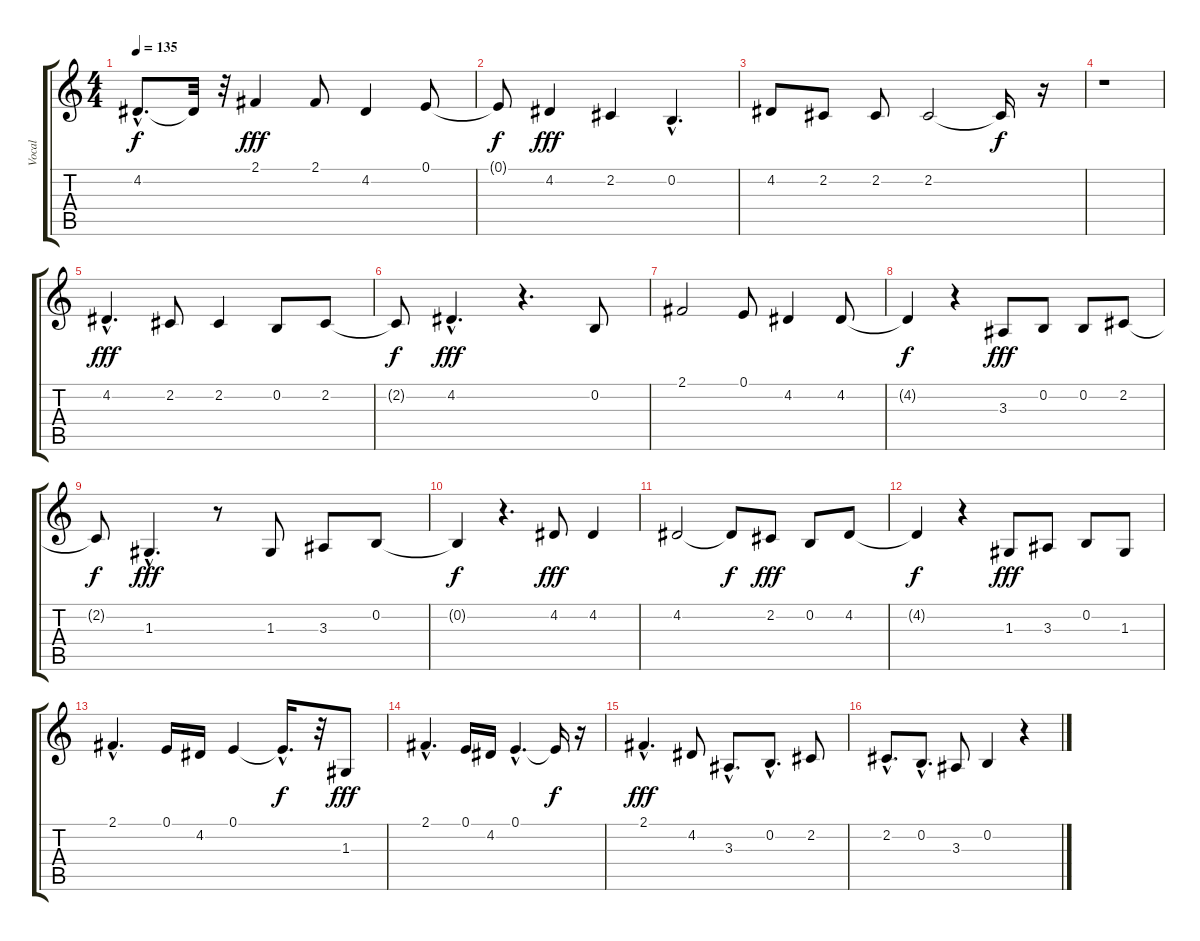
\track ("Vocal" "Vocal") {instrument flute}
\staff {score tabs}
\tuning (E4 B3 G3 D3 A2 E2) {hide}
\ts (4 4)
\tempo 135
\clef g2
\ks c
4.2{hac t}.8{d dy f} 4.2{t}.32 r.32 2.1.4{dy fff} 2.1.8 4.2.4 0.1.8 |
0.1{t}.8{dy f} 4.2.4{dy fff} 2.2.4 0.2{hac}.4{d} |
4.2.8 2.2.8 2.2.8 2.2.2 2.2{t}.16{dy f} r.16 |
r.1 |
4.2{hac}.4{d dy fff} 2.2.8 2.2.4 0.2.8 2.2.8 |
2.2{t}.8{dy f} 4.2{hac}.4{d dy fff} r.4{d} 0.2.8 |
2.1.2 0.1.8 4.2.4 4.2.8 |
4.2{t}.4{dy f} r.4 3.3.8{dy fff} 0.2.8 0.2.8 2.2.8 |
2.2{t}.8{dy f} 1.3{hac}.4{d dy fff} r.8 1.3.8 3.3.8 0.2.8 |
0.2{t}.4{dy f} r.4{d} 4.2.8{dy fff} 4.2.4 |
4.2.2 4.2{t}.8{dy f} 2.2.8{dy fff} 0.2.8 4.2.8 |
4.2{t}.4{dy f} r.4 1.3.8{dy fff} 3.3.8 0.2.8 1.3.8 |
2.1{hac}.4{d} 0.1.16 4.2.16 0.1.4 0.1{hac t}.16{d dy f} r.32 1.3.8{dy fff} |
2.1{hac}.4{d} 0.1.16 4.2.16 0.1{hac}.4{d} 0.1{t}.16{dy f} r.16 |
2.1{hac}.4{d dy fff} 4.2.8 3.3{hac}.8{d} 0.2{hac}.8{d} 2.2.8 |
2.2{hac}.8{d} 0.2{hac}.8{d} 3.3.8 0.2.4 r.4
